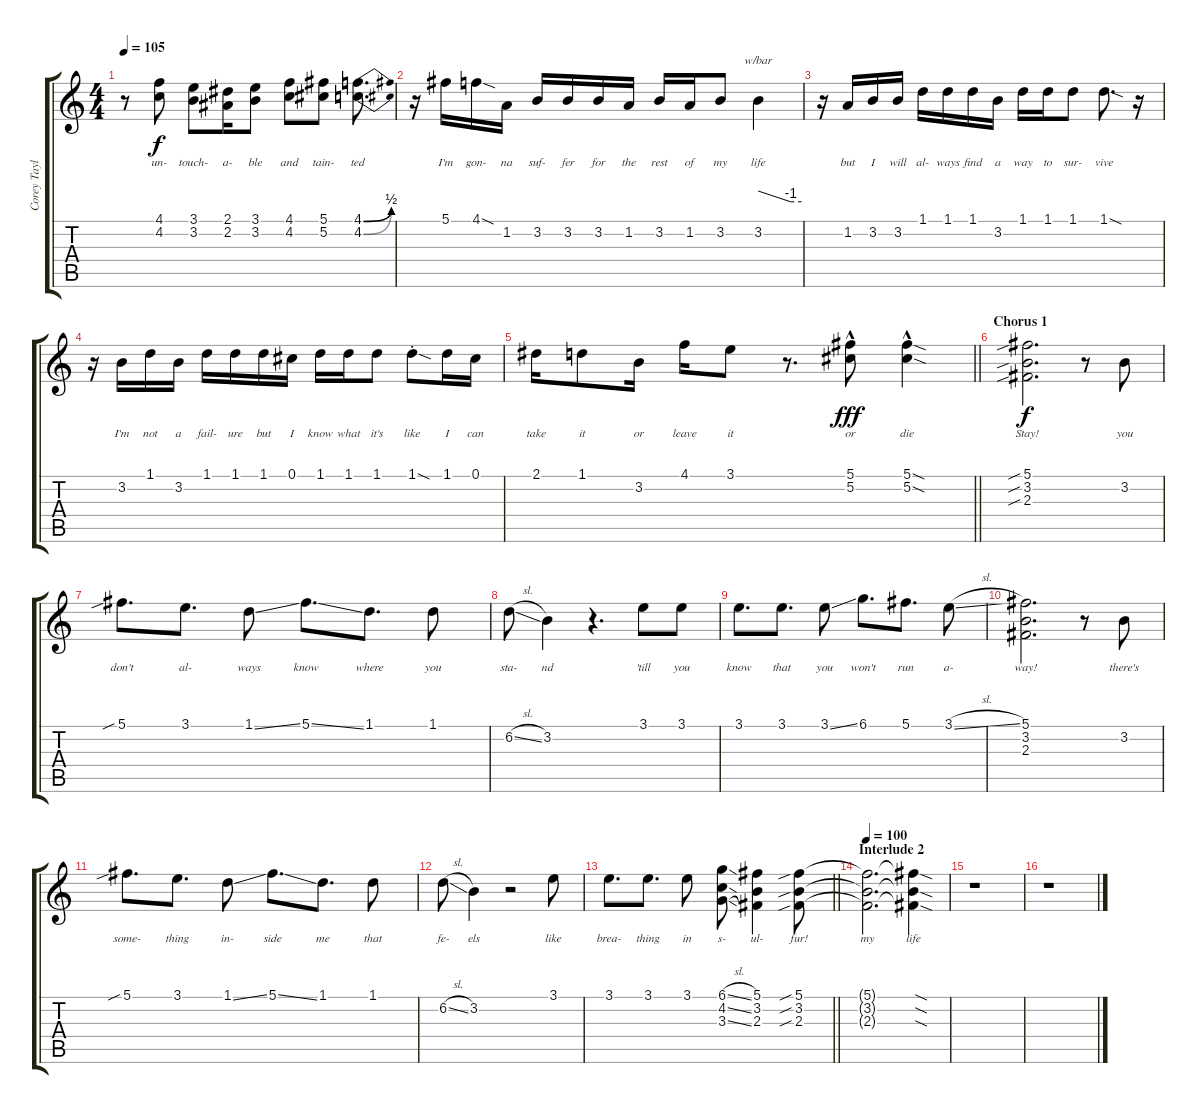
\track ("Corey Taylor (Vocals)" "Corey Tayl") {instrument overdrivenguitar}
\staff {score tabs}
\tuning (Db4 Ab3 E3 B2 Gb2 B1) {hide}
\ts (4 4)
\tempo 105
\clef g2
\ks c
r.8{dy f} (4.1 4.2).8{lyrics (0 "un-") lyrics (1 "") lyrics (2 "") lyrics (3 "") lyrics (4 "")} (3.1 3.2).8{lyrics (0 "touch-") lyrics (1 "") lyrics (2 "") lyrics (3 "") lyrics (4 "")} (2.1 2.2).16{lyrics (0 "a-") lyrics (1 "") lyrics (2 "") lyrics (3 "") lyrics (4 "")} (3.1 3.2).8{lyrics (0 "ble") lyrics (1 "") lyrics (2 "") lyrics (3 "") lyrics (4 "")} (4.1 4.2).8{lyrics (0 "and") lyrics (1 "") lyrics (2 "") lyrics (3 "") lyrics (4 "")} (5.1 5.2).8{lyrics (0 "tain-") lyrics (1 "") lyrics (2 "") lyrics (3 "") lyrics (4 "")} (4.1{be (bend 0 0 60 2)} 4.2{be (bend 0 0 60 2)}).8{d lyrics (0 "ted") lyrics (1 "") lyrics (2 "") lyrics (3 "") lyrics (4 "")} |
r.16 5.1.16{lyrics (0 "I'm") lyrics (1 "") lyrics (2 "") lyrics (3 "") lyrics (4 "")} 4.1{sod}.16{lyrics (0 "gon-") lyrics (1 "") lyrics (2 "") lyrics (3 "") lyrics (4 "")} 1.2.16{lyrics (0 "na") lyrics (1 "") lyrics (2 "") lyrics (3 "") lyrics (4 "")} 3.2.16{lyrics (0 "suf-") lyrics (1 "") lyrics (2 "") lyrics (3 "") lyrics (4 "")} 3.2.16{lyrics (0 "fer") lyrics (1 "") lyrics (2 "") lyrics (3 "") lyrics (4 "")} 3.2.16{lyrics (0 "for") lyrics (1 "") lyrics (2 "") lyrics (3 "") lyrics (4 "")} 1.2.16{lyrics (0 "the") lyrics (1 "") lyrics (2 "") lyrics (3 "") lyrics (4 "")} 3.2.16{lyrics (0 "rest") lyrics (1 "") lyrics (2 "") lyrics (3 "") lyrics (4 "")} 1.2.16{lyrics (0 "of") lyrics (1 "") lyrics (2 "") lyrics (3 "") lyrics (4 "")} 3.2.8{lyrics (0 "my") lyrics (1 "") lyrics (2 "") lyrics (3 "") lyrics (4 "")} 3.2.4{tbe (custom default 0 0 45 -4 60 -4) lyrics (0 "life") lyrics (1 "") lyrics (2 "") lyrics (3 "") lyrics (4 "")} |
r.16 1.2.16{lyrics (0 "but") lyrics (1 "") lyrics (2 "") lyrics (3 "") lyrics (4 "")} 3.2.16{lyrics (0 "I") lyrics (1 "") lyrics (2 "") lyrics (3 "") lyrics (4 "")} 3.2.16{lyrics (0 "will") lyrics (1 "") lyrics (2 "") lyrics (3 "") lyrics (4 "")} 1.1.16{lyrics (0 "al-") lyrics (1 "") lyrics (2 "") lyrics (3 "") lyrics (4 "")} 1.1.16{lyrics (0 "ways") lyrics (1 "") lyrics (2 "") lyrics (3 "") lyrics (4 "")} 1.1.16{lyrics (0 "find") lyrics (1 "") lyrics (2 "") lyrics (3 "") lyrics (4 "")} 3.2.16{lyrics (0 "a") lyrics (1 "") lyrics (2 "") lyrics (3 "") lyrics (4 "")} 1.1.16{lyrics (0 "way") lyrics (1 "") lyrics (2 "") lyrics (3 "") lyrics (4 "")} 1.1.16{lyrics (0 "to") lyrics (1 "") lyrics (2 "") lyrics (3 "") lyrics (4 "")} 1.1.8{lyrics (0 "sur-") lyrics (1 "") lyrics (2 "") lyrics (3 "") lyrics (4 "")} 1.1{sod}.8{d lyrics (0 "vive") lyrics (1 "") lyrics (2 "") lyrics (3 "") lyrics (4 "")} r.16 |
r.16 3.2.16{lyrics (0 "I'm") lyrics (1 "") lyrics (2 "") lyrics (3 "") lyrics (4 "")} 1.1.16{lyrics (0 "not") lyrics (1 "") lyrics (2 "") lyrics (3 "") lyrics (4 "")} 3.2.16{lyrics (0 "a") lyrics (1 "") lyrics (2 "") lyrics (3 "") lyrics (4 "")} 1.1.16{lyrics (0 "fail-") lyrics (1 "") lyrics (2 "") lyrics (3 "") lyrics (4 "")} 1.1.16{lyrics (0 "ure") lyrics (1 "") lyrics (2 "") lyrics (3 "") lyrics (4 "")} 1.1.16{lyrics (0 "but") lyrics (1 "") lyrics (2 "") lyrics (3 "") lyrics (4 "")} 0.1.16{lyrics (0 "I") lyrics (1 "") lyrics (2 "") lyrics (3 "") lyrics (4 "")} 1.1.16{lyrics (0 "know") lyrics (1 "") lyrics (2 "") lyrics (3 "") lyrics (4 "")} 1.1.16{lyrics (0 "what") lyrics (1 "") lyrics (2 "") lyrics (3 "") lyrics (4 "")} 1.1.8{lyrics (0 "it's") lyrics (1 "") lyrics (2 "") lyrics (3 "") lyrics (4 "")} 1.1{sod st}.8{lyrics (0 "like") lyrics (1 "") lyrics (2 "") lyrics (3 "") lyrics (4 "")} 1.1.16{lyrics (0 "I") lyrics (1 "") lyrics (2 "") lyrics (3 "") lyrics (4 "")} 0.1.16{lyrics (0 "can") lyrics (1 "") lyrics (2 "") lyrics (3 "") lyrics (4 "")} |
\barLineRight lightlight
2.1.16{lyrics (0 "take") lyrics (1 "") lyrics (2 "") lyrics (3 "") lyrics (4 "")} 1.1.8{lyrics (0 "it") lyrics (1 "") lyrics (2 "") lyrics (3 "") lyrics (4 "")} 3.2.16{lyrics (0 "or") lyrics (1 "") lyrics (2 "") lyrics (3 "") lyrics (4 "")} 4.1.16{lyrics (0 "leave") lyrics (1 "") lyrics (2 "") lyrics (3 "") lyrics (4 "")} 3.1.8{lyrics (0 "it") lyrics (1 "") lyrics (2 "") lyrics (3 "") lyrics (4 "")} r.8{d} (5.1{hac} 5.2{hac}).8{lyrics (0 "or") lyrics (1 "") lyrics (2 "") lyrics (3 "") lyrics (4 "") dy fff} (5.1{sod hac} 5.2{sod hac}).4{lyrics (0 "die") lyrics (1 "") lyrics (2 "") lyrics (3 "") lyrics (4 "")} |
\section ("" "Chorus 1")
(5.1{sib} 3.2{sib} 2.3{sib}).2{d lyrics (0 "Stay!") lyrics (1 "") lyrics (2 "") lyrics (3 "") lyrics (4 "") dy f} r.8 3.2.8{lyrics (0 "you") lyrics (1 "") lyrics (2 "") lyrics (3 "") lyrics (4 "")} |
5.1{sib}.8{d lyrics (0 "don't") lyrics (1 "") lyrics (2 "") lyrics (3 "") lyrics (4 "")} 3.1.8{d lyrics (0 "al-") lyrics (1 "") lyrics (2 "") lyrics (3 "") lyrics (4 "")} 1.1{ss}.8{lyrics (0 "ways") lyrics (1 "") lyrics (2 "") lyrics (3 "") lyrics (4 "")} 5.1{ss}.8{d lyrics (0 "know") lyrics (1 "") lyrics (2 "") lyrics (3 "") lyrics (4 "")} 1.1.8{d lyrics (0 "where") lyrics (1 "") lyrics (2 "") lyrics (3 "") lyrics (4 "")} 1.1.8{lyrics (0 "you") lyrics (1 "") lyrics (2 "") lyrics (3 "") lyrics (4 "")} |
6.2{sl}.8{lyrics (0 "sta-") lyrics (1 "") lyrics (2 "") lyrics (3 "") lyrics (4 "")} 3.2.4{lyrics (0 "nd") lyrics (1 "") lyrics (2 "") lyrics (3 "") lyrics (4 "")} r.4{d} 3.1.8{lyrics (0 "'till") lyrics (1 "") lyrics (2 "") lyrics (3 "") lyrics (4 "")} 3.1.8{lyrics (0 "you") lyrics (1 "") lyrics (2 "") lyrics (3 "") lyrics (4 "")} |
3.1.8{d lyrics (0 "know") lyrics (1 "") lyrics (2 "") lyrics (3 "") lyrics (4 "")} 3.1.8{d lyrics (0 "that") lyrics (1 "") lyrics (2 "") lyrics (3 "") lyrics (4 "")} 3.1{ss}.8{lyrics (0 "you") lyrics (1 "") lyrics (2 "") lyrics (3 "") lyrics (4 "")} 6.1.8{d lyrics (0 "won't") lyrics (1 "") lyrics (2 "") lyrics (3 "") lyrics (4 "")} 5.1.8{d lyrics (0 "run") lyrics (1 "") lyrics (2 "") lyrics (3 "") lyrics (4 "")} 3.1{sl}.8{lyrics (0 "a-") lyrics (1 "") lyrics (2 "") lyrics (3 "") lyrics (4 "")} |
(5.1 3.2 2.3).2{d lyrics (0 "way!") lyrics (1 "") lyrics (2 "") lyrics (3 "") lyrics (4 "")} r.8 3.2.8{lyrics (0 "there's") lyrics (1 "") lyrics (2 "") lyrics (3 "") lyrics (4 "")} |
5.1{sib}.8{d lyrics (0 "some-") lyrics (1 "") lyrics (2 "") lyrics (3 "") lyrics (4 "")} 3.1.8{d lyrics (0 "thing") lyrics (1 "") lyrics (2 "") lyrics (3 "") lyrics (4 "")} 1.1{ss}.8{lyrics (0 "in-") lyrics (1 "") lyrics (2 "") lyrics (3 "") lyrics (4 "")} 5.1{ss}.8{d lyrics (0 "side") lyrics (1 "") lyrics (2 "") lyrics (3 "") lyrics (4 "")} 1.1.8{d lyrics (0 "me") lyrics (1 "") lyrics (2 "") lyrics (3 "") lyrics (4 "")} 1.1.8{lyrics (0 "that") lyrics (1 "") lyrics (2 "") lyrics (3 "") lyrics (4 "")} |
6.2{sl}.8{lyrics (0 "fe-") lyrics (1 "") lyrics (2 "") lyrics (3 "") lyrics (4 "")} 3.2.4{lyrics (0 "els") lyrics (1 "") lyrics (2 "") lyrics (3 "") lyrics (4 "")} r.2 3.1.8{lyrics (0 "like") lyrics (1 "") lyrics (2 "") lyrics (3 "") lyrics (4 "")} |
\barLineRight lightlight
3.1.8{d lyrics (0 "brea-") lyrics (1 "") lyrics (2 "") lyrics (3 "") lyrics (4 "")} 3.1.8{d lyrics (0 "thing") lyrics (1 "") lyrics (2 "") lyrics (3 "") lyrics (4 "")} 3.1.8{lyrics (0 "in") lyrics (1 "") lyrics (2 "") lyrics (3 "") lyrics (4 "")} (6.1{sl} 4.2{sl} 3.3{sl}).8{lyrics (0 "s-") lyrics (1 "") lyrics (2 "") lyrics (3 "") lyrics (4 "")} (5.1 3.2 2.3).4{lyrics (0 "ul-") lyrics (1 "") lyrics (2 "") lyrics (3 "") lyrics (4 "")} (5.1{sib} 3.2{sib} 2.3{sib}).8{lyrics (0 "fur!") lyrics (1 "") lyrics (2 "") lyrics (3 "") lyrics (4 "")} |
\section ("" "Interlude 2")
\tempo 100
(5.1{t} 3.2{t} 2.3{t}).2{d lyrics (0 "my") lyrics (1 "") lyrics (2 "") lyrics (3 "") lyrics (4 "")} (5.1{sod t} 3.2{sod t} 2.3{sod t}).4{lyrics (0 "life") lyrics (1 "") lyrics (2 "") lyrics (3 "") lyrics (4 "")} |
r.1 |
r.1
